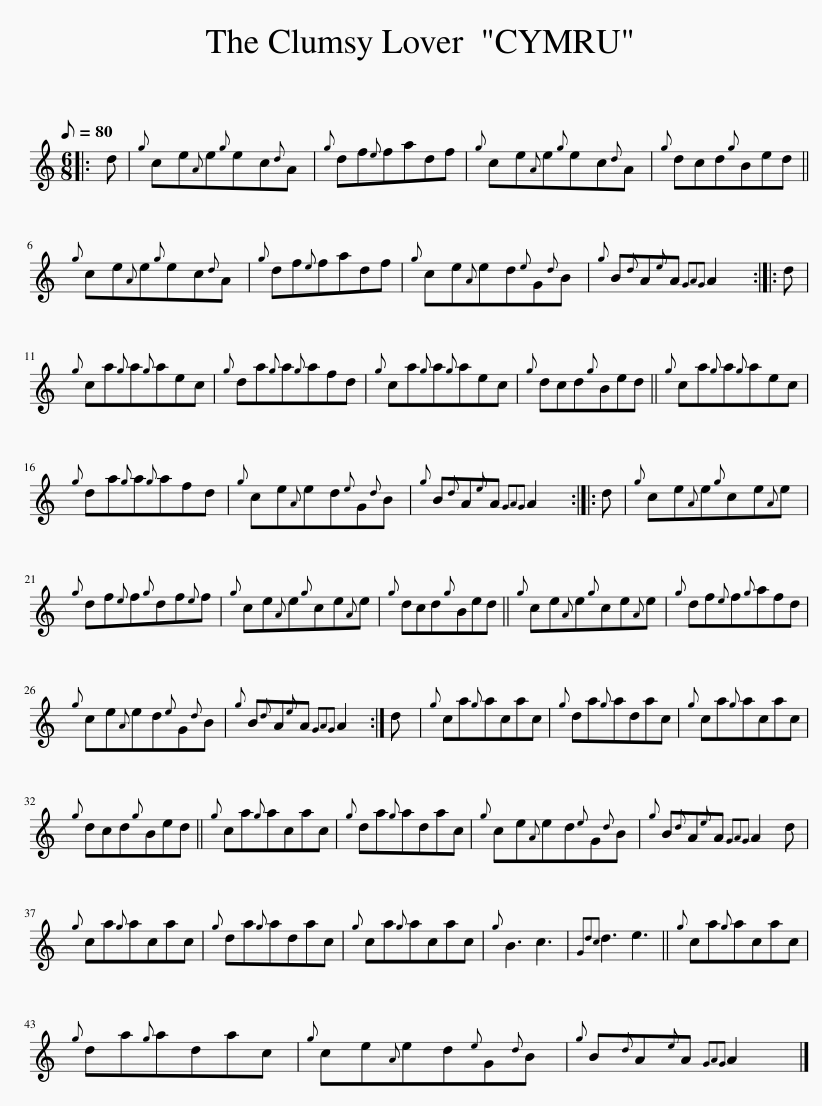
X:1
L:1/8
Q:1/8=80
M:6/8
I:linebreak $
K:C
V:1 treble
V:1
|: d |{g} ce{A}e{g}ec{d}A |{g} df{e}fadf |{g} ce{A}e{g}ec{d}A |{g} dcd{g}Bed ||$ %5
{g} ce{A}e{g}ec{d}A |{g} df{e}fadf |{g} ce{A}ed{e}G{d}B |{g} B{d}A{e}A{GAG} A2 :: d |$ %10
{g} ca{g}a{g}aec |{g} da{g}a{g}afd |{g} ca{g}a{g}aec |{g} dcd{g}Bed ||{g} ca{g}a{g}aec |$ %15
{g} da{g}a{g}afd |{g} ce{A}ed{e}G{d}B |{g} B{d}A{e}A{GAG} A2 :: d |{g} ce{A}e{g}ce{A}e |$ %20
{g} df{e}f{g}df{e}f |{g} ce{A}e{g}ce{A}e |{g} dcd{g}Bed ||{g} ce{A}e{g}ce{A}e |{g} df{e}f{g}afd |$ %25
{g} ce{A}ed{e}G{d}B |{g} B{d}A{e}A{GAG} A2 :| d |{g} ca{g}acac |{g} da{g}adac | %30
{g} ca{g}acac |${g} dcd{g}Bed ||{g} ca{g}acac |{g} da{g}adac |{g} ce{A}ed{e}G{d}B | %35
{g} B{d}A{e}A{GAG} A2 d |${g} ca{g}acac |{g} da{g}adac |{g} ca{g}acac |{g} B3 c3 | %40
{Gdc} d3 e3 ||{g} ca{g}acac |${g} da{g}adac |{g} ce{A}ed{e}G{d}B |{g} B{d}A{e}A{GAG} A2 |] %45
